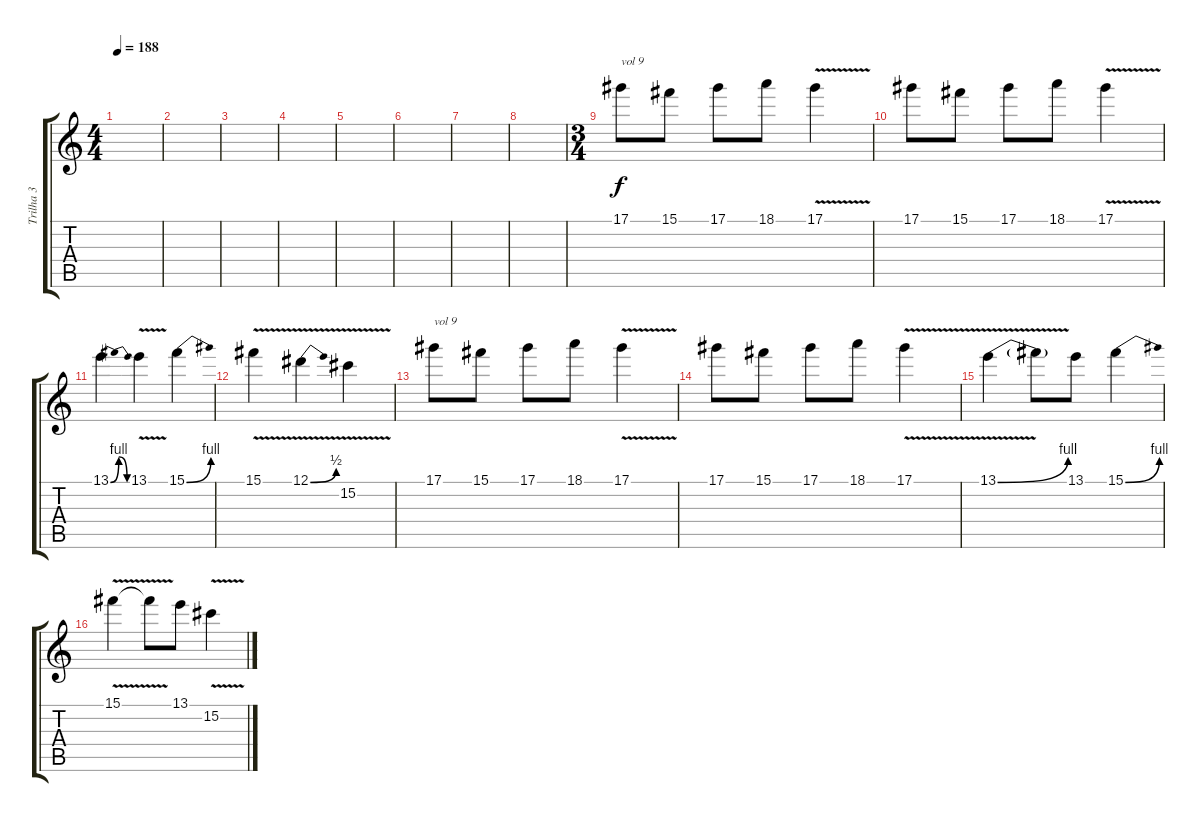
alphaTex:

\track ("Trilha 3" "Trilha 3") {instrument overdrivenguitar}
\staff {score tabs}
\tuning (Eb4 Bb3 Gb3 Db3 Ab2 Eb2) {hide}
\ts (4 4)
\tempo 188
\clef g2
\ks c
|
|
|
|
|
|
|
|
\ts (3 4)
17.1.8{txt "vol 9" volume 9} 15.1.8 17.1.8 18.1.8 17.1{v}.4 |
17.1.8 15.1.8 17.1.8 18.1.8 17.1{v}.4 |
13.1{be (bendrelease 0 0 15 4 45 4 60 0)}.4 13.1{v}.4 15.1{be (bend 0 0 60 4)}.4 |
15.1{v}.4 12.1{be (bend 0 0 60 2) v}.4 15.2{v}.4 |
17.1.8{txt "vol 9" volume 9} 15.1.8 17.1.8 18.1.8 17.1{v}.4 |
17.1.8 15.1.8 17.1.8 18.1.8 17.1{v}.4 |
13.1{be (bend 0 0 60 4) v}.4 13.1{t}.8 13.1.8 15.1{be (bend 0 0 60 4)}.4 |
15.1{v}.4 15.1{t}.8 13.1.8 15.2{v}.4
